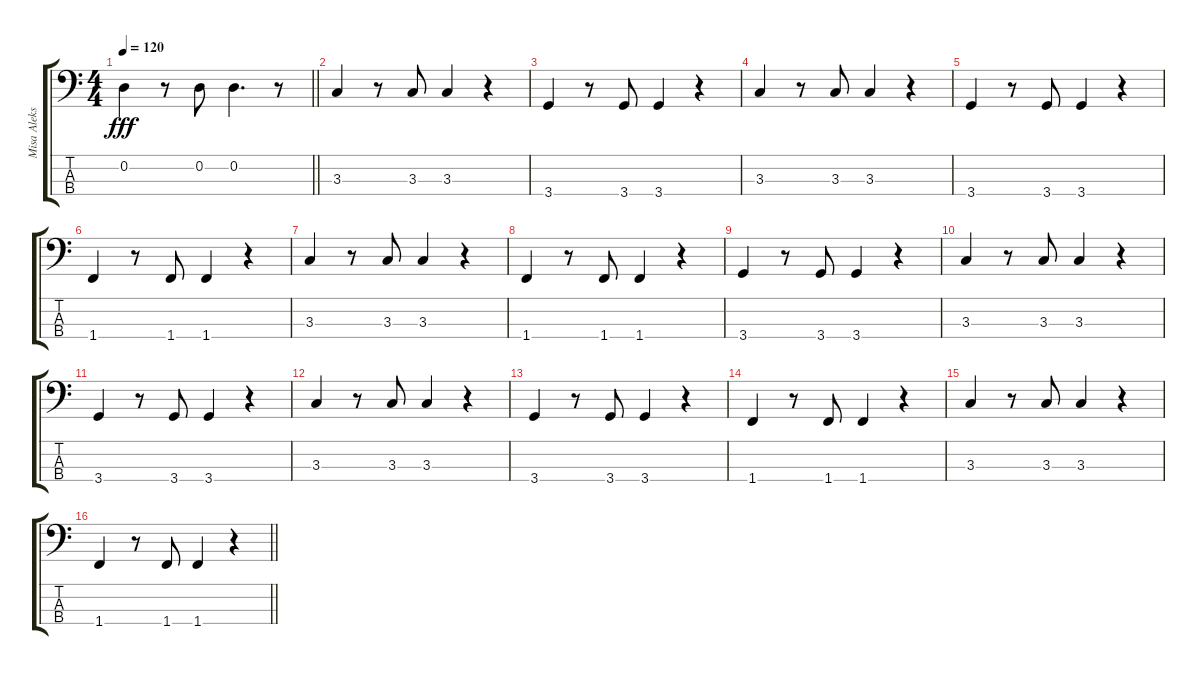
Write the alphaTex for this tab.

\track ("Misa Aleksic-bass" "Misa Aleks") {instrument electricbassfinger}
\staff {score tabs}
\tuning (G2 D2 A1 E1) {hide}
\ts (4 4)
\tempo 120
\clef f4
\barLineRight lightlight
\ks c
0.2.4{dy fff} r.8 0.2.8 0.2.4{d} r.8 |
3.3.4 r.8 3.3.8 3.3.4 r.4 |
3.4.4 r.8 3.4.8 3.4.4 r.4 |
3.3.4 r.8 3.3.8 3.3.4 r.4 |
3.4.4 r.8 3.4.8 3.4.4 r.4 |
1.4.4 r.8 1.4.8 1.4.4 r.4 |
3.3.4 r.8 3.3.8 3.3.4 r.4 |
1.4.4 r.8 1.4.8 1.4.4 r.4 |
3.4.4 r.8 3.4.8 3.4.4 r.4 |
3.3.4 r.8 3.3.8 3.3.4 r.4 |
3.4.4 r.8 3.4.8 3.4.4 r.4 |
3.3.4 r.8 3.3.8 3.3.4 r.4 |
3.4.4 r.8 3.4.8 3.4.4 r.4 |
1.4.4 r.8 1.4.8 1.4.4 r.4 |
3.3.4 r.8 3.3.8 3.3.4 r.4 |
\barLineRight lightlight
1.4.4 r.8 1.4.8 1.4.4 r.4
